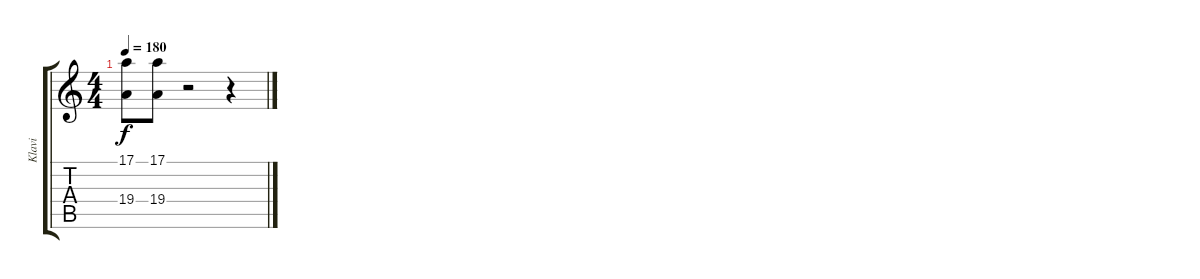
\track ("Klavi" "Klavi") {instrument pad3polysynth}
\staff {score tabs}
\tuning (E4 B3 G3 D3 A2 E2) {hide}
\ts (4 4)
\tempo 180
\clef g2
\ks c
(17.1 19.4).8{dy f} (17.1 19.4).8 r.2 r.4
